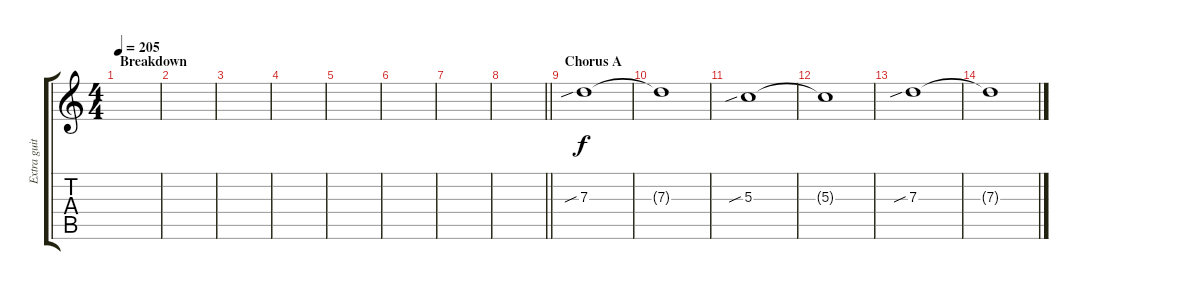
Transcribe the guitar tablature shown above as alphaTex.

\track ("Extra guitar/Solo" "Extra guit") {instrument overdrivenguitar}
\staff {score tabs}
\tuning (E4 B3 G3 D3 A2 D2) {hide}
\ts (4 4)
\section ("" "Breakdown")
\tempo 205
\clef g2
\ks c
|
|
|
|
|
|
|
\barLineRight lightlight
|
\section ("" "Chorus A")
7.3{sib}.1 |
7.3{t}.1 |
5.3{sib}.1 |
5.3{t}.1 |
7.3{sib}.1 |
7.3{t}.1
